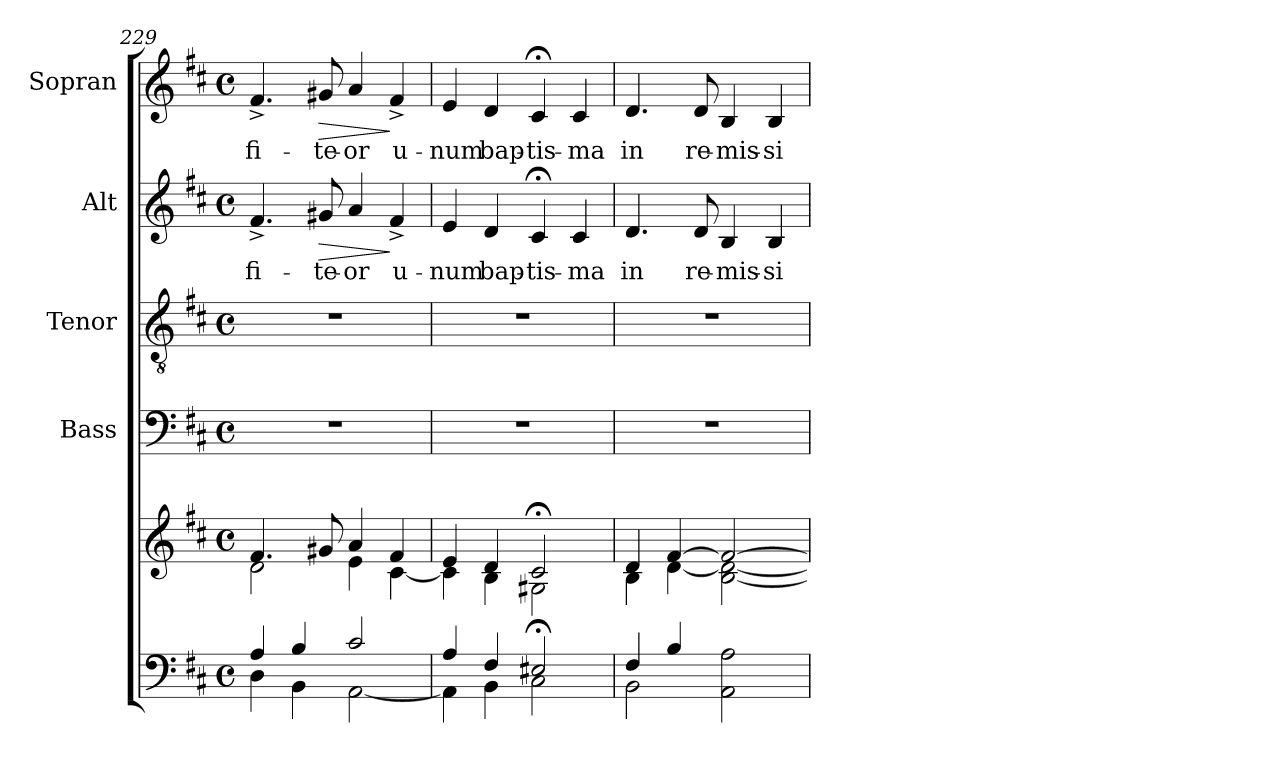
**kern	**kern	**kern	**kern	**kern	**text	**dynam	**kern	**text	**dynam
*part5	*part5	*part4	*part3	*part2	*part2	*part2	*part1	*part1	*part1
*staff6	*staff5	*staff4	*staff3	*staff2	*staff2	*staff2	*staff1	*staff1	*staff1
*	*	*I"Bass	*I"Tenor	*I"Alt	*	*	*I"Sopran	*	*
*	*	*I'B.	*I'T.	*I'A.	*	*	*I'S.	*	*
*clefF4	*clefG2	*clefF4	*clefGv2	*clefG2	*	*	*clefG2	*	*
*k[f#c#]	*k[f#c#]	*k[f#c#]	*k[f#c#]	*k[f#c#]	*	*	*k[f#c#]	*	*
*D:	*D:	*D:	*D:	*D:	*	*	*D:	*	*
*M4/4	*M4/4	*M4/4	*M4/4	*M4/4	*	*	*M4/4	*	*
*met(c)	*met(c)	*met(c)	*met(c)	*met(c)	*	*	*met(c)	*	*
=229	=229	=229	=229	=229	=229	=229	=229	=229	=229
*^	*^	*	*	*	*	*	*	*	*
!	!	!	!	!	!	!	!LO:LY:b	!	!	!LO:LY:b	!
4A/	4D\	4.f#/	2d\	1r	1r	4.f#^>/	-fi-	.	4.f#^>/	-fi-	.
4B/	4BB\	.	.	.	.	.	.	.	.	.	.
!	!	!	!	!	!	!	!LO:LY:b	!LO:HP:b	!	!LO:LY:b	!LO:HP:b
.	.	8g#X/	.	.	.	8g#X/	-te-	>	8g#X/	-te-	>
!	!	!	!	!	!	!	!LO:LY:b	!	!	!LO:LY:b	!
2c#/	[<2AA\	4a/	4e\	.	.	4a/	-or	.	4a/	-or	.
!	!	!	!	!	!	!	!LO:LY:b	!	!	!LO:LY:b	!
.	.	4f#/	[<4c#\	.	.	4f#^>/	u-	]	4f#^>/	u-	]
=230	=230	=230	=230	=230	=230	=230	=230	=230	=230	=230	=230
!	!	!	!	!	!	!	!LO:LY:b	!	!	!LO:LY:b	!
4A/	4AA\]	4e/	4c#\]	1r	1r	4e/	-num	.	4e/	-num	.
!	!	!	!	!	!	!	!LO:LY:b	!	!	!LO:LY:b	!
4F#/	4BB\	4d/	4B\	.	.	4d/	bap-	.	4d/	bap-	.
!	!	!	!	!	!	!	!LO:LY:b	!	!	!LO:LY:b	!
2E#X;/	2C#\	2c#;</	2G#X\	.	.	4c#;</	-tis-	.	4c#;</	-tis-	.
!	!	!	!	!	!	!	!LO:LY:b	!	!	!LO:LY:b	!
.	.	.	.	.	.	4c#/	-ma	.	4c#/	-ma	.
=231	=231	=231	=231	=231	=231	=231	=231	=231	=231	=231	=231
!	!	!	!	!	!	!	!LO:LY:b	!	!	!LO:LY:b	!
4F#/	2BB\	4d/	4B\	1r	1r	4.d/	in	.	4.d/	in	.
4B/	.	[>4f#/	[<4d\	.	.	.	.	.	.	.	.
!	!	!	!	!	!	!	!LO:LY:b	!	!	!LO:LY:b	!
.	.	.	.	.	.	8d/	re-	.	8d/	re-	.
!	!	!	!	!	!	!	!LO:LY:b	!	!	!LO:LY:b	!
2ryy	2AA\ 2A\	2f#/_	[<2B\ 2d\_	.	.	4B/	-mis-	.	4B/	-mis-	.
!	!	!	!	!	!	!	!LO:LY:b	!	!	!LO:LY:b	!
.	.	.	.	.	.	4B/	-si-	.	4B/	-si-	.
*v	*v	*	*	*	*	*	*	*	*	*	*
*	*v	*v	*	*	*	*	*	*	*	*
=	=	=	=	=	=	=	=	=	=
*-	*-	*-	*-	*-	*-	*-	*-	*-	*-
